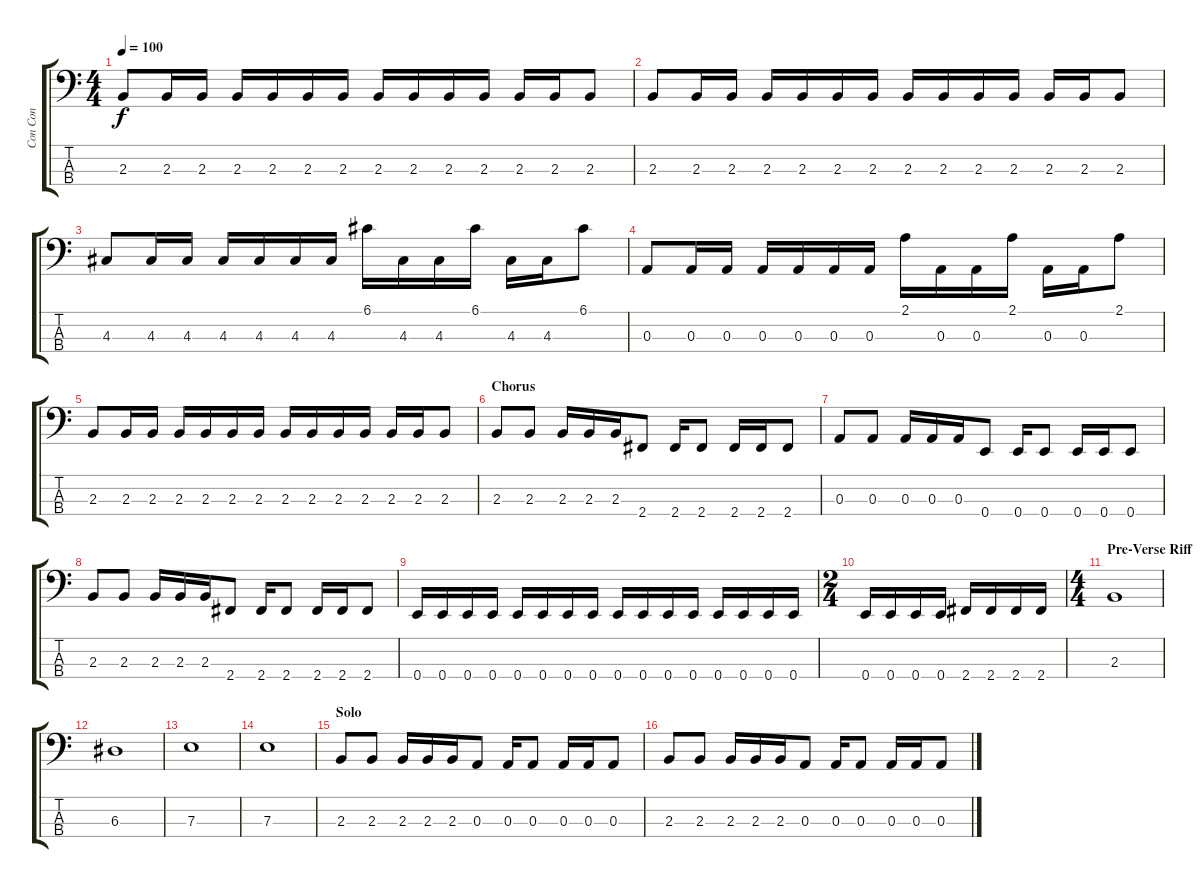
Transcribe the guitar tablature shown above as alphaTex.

\track ("Con Con" "Con Con") {instrument electricbasspick}
\staff {score tabs}
\tuning (G2 D2 A1 E1) {hide}
\ts (4 4)
\tempo 100
\clef f4
\ks c
2.3.8{dy f} 2.3.16 2.3.16 2.3.16 2.3.16 2.3.16 2.3.16 2.3.16 2.3.16 2.3.16 2.3.16 2.3.16 2.3.16 2.3.8 |
2.3.8 2.3.16 2.3.16 2.3.16 2.3.16 2.3.16 2.3.16 2.3.16 2.3.16 2.3.16 2.3.16 2.3.16 2.3.16 2.3.8 |
4.3.8 4.3.16 4.3.16 4.3.16 4.3.16 4.3.16 4.3.16 6.1.16 4.3.16 4.3.16 6.1.16 4.3.16 4.3.16 6.1.8 |
0.3.8 0.3.16 0.3.16 0.3.16 0.3.16 0.3.16 0.3.16 2.1.16 0.3.16 0.3.16 2.1.16 0.3.16 0.3.16 2.1.8 |
2.3.8 2.3.16 2.3.16 2.3.16 2.3.16 2.3.16 2.3.16 2.3.16 2.3.16 2.3.16 2.3.16 2.3.16 2.3.16 2.3.8 |
\section ("" "Chorus")
2.3.8 2.3.8 2.3.16 2.3.16 2.3.16 2.4.8 2.4.16 2.4.8 2.4.16 2.4.16 2.4.8 |
0.3.8 0.3.8 0.3.16 0.3.16 0.3.16 0.4.8 0.4.16 0.4.8 0.4.16 0.4.16 0.4.8 |
2.3.8 2.3.8 2.3.16 2.3.16 2.3.16 2.4.8 2.4.16 2.4.8 2.4.16 2.4.16 2.4.8 |
0.4.16 0.4.16 0.4.16 0.4.16 0.4.16 0.4.16 0.4.16 0.4.16 0.4.16 0.4.16 0.4.16 0.4.16 0.4.16 0.4.16 0.4.16 0.4.16 |
\ts (2 4)
0.4.16 0.4.16 0.4.16 0.4.16 2.4.16 2.4.16 2.4.16 2.4.16 |
\ts (4 4)
\section ("" "Pre-Verse Riff")
2.3.1 |
6.3.1 |
7.3.1 |
7.3.1 |
\section ("" "Solo")
2.3.8 2.3.8 2.3.16 2.3.16 2.3.16 0.3.8 0.3.16 0.3.8 0.3.16 0.3.16 0.3.8 |
2.3.8 2.3.8 2.3.16 2.3.16 2.3.16 0.3.8 0.3.16 0.3.8 0.3.16 0.3.16 0.3.8
